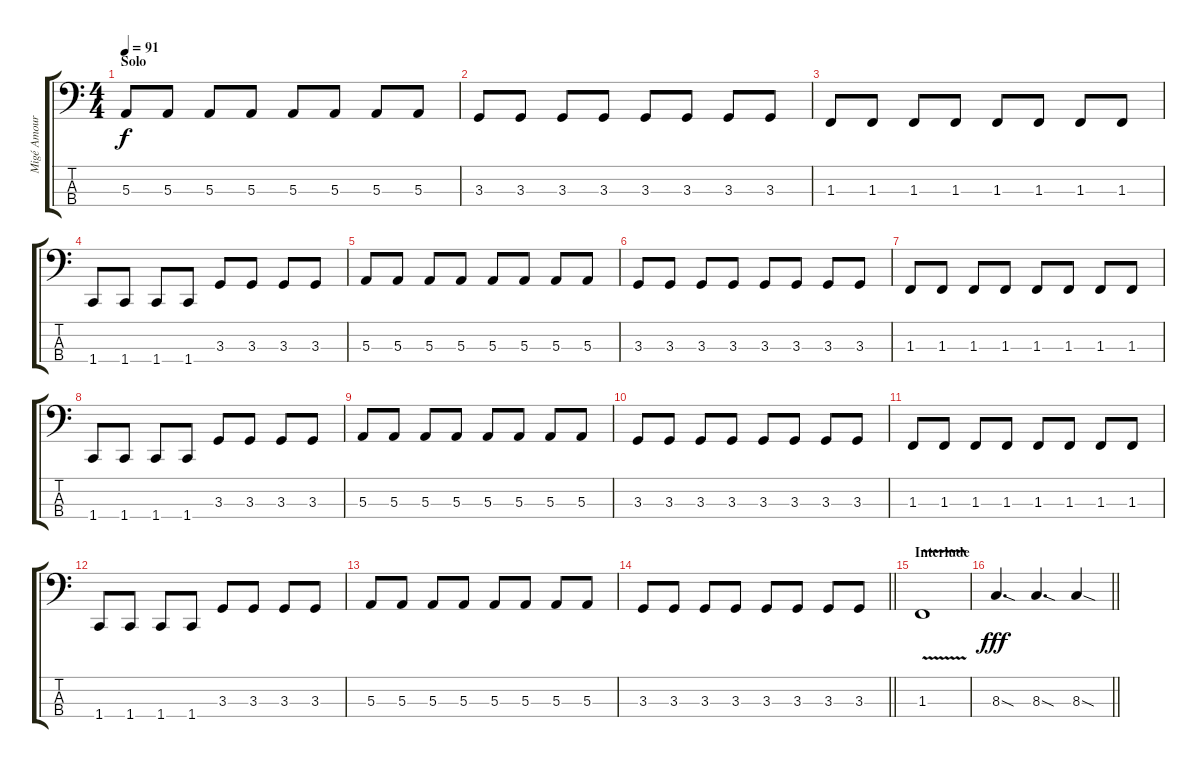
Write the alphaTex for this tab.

\track ("Migé Amour (Bass)" "Migé Amour") {instrument electricbassfinger}
\staff {score tabs}
\tuning (D2 A1 E1 B0) {hide}
\ts (4 4)
\section ("" "Solo")
\tempo 91
\clef f4
\ks c
5.3.8{dy f} 5.3.8 5.3.8 5.3.8 5.3.8 5.3.8 5.3.8 5.3.8 |
3.3.8 3.3.8 3.3.8 3.3.8 3.3.8 3.3.8 3.3.8 3.3.8 |
1.3.8 1.3.8 1.3.8 1.3.8 1.3.8 1.3.8 1.3.8 1.3.8 |
1.4.8 1.4.8 1.4.8 1.4.8 3.3.8 3.3.8 3.3.8 3.3.8 |
5.3.8 5.3.8 5.3.8 5.3.8 5.3.8 5.3.8 5.3.8 5.3.8 |
3.3.8 3.3.8 3.3.8 3.3.8 3.3.8 3.3.8 3.3.8 3.3.8 |
1.3.8 1.3.8 1.3.8 1.3.8 1.3.8 1.3.8 1.3.8 1.3.8 |
1.4.8 1.4.8 1.4.8 1.4.8 3.3.8 3.3.8 3.3.8 3.3.8 |
5.3.8 5.3.8 5.3.8 5.3.8 5.3.8 5.3.8 5.3.8 5.3.8 |
3.3.8 3.3.8 3.3.8 3.3.8 3.3.8 3.3.8 3.3.8 3.3.8 |
1.3.8 1.3.8 1.3.8 1.3.8 1.3.8 1.3.8 1.3.8 1.3.8 |
1.4.8 1.4.8 1.4.8 1.4.8 3.3.8 3.3.8 3.3.8 3.3.8 |
5.3.8 5.3.8 5.3.8 5.3.8 5.3.8 5.3.8 5.3.8 5.3.8 |
\barLineRight lightlight
3.3.8 3.3.8 3.3.8 3.3.8 3.3.8 3.3.8 3.3.8 3.3.8 |
\section ("" "Interlude")
1.3{v}.1 |
\barLineRight lightlight
8.3{sod}.4{d dy fff} 8.3{sod}.4{d} 8.3{sod}.4
